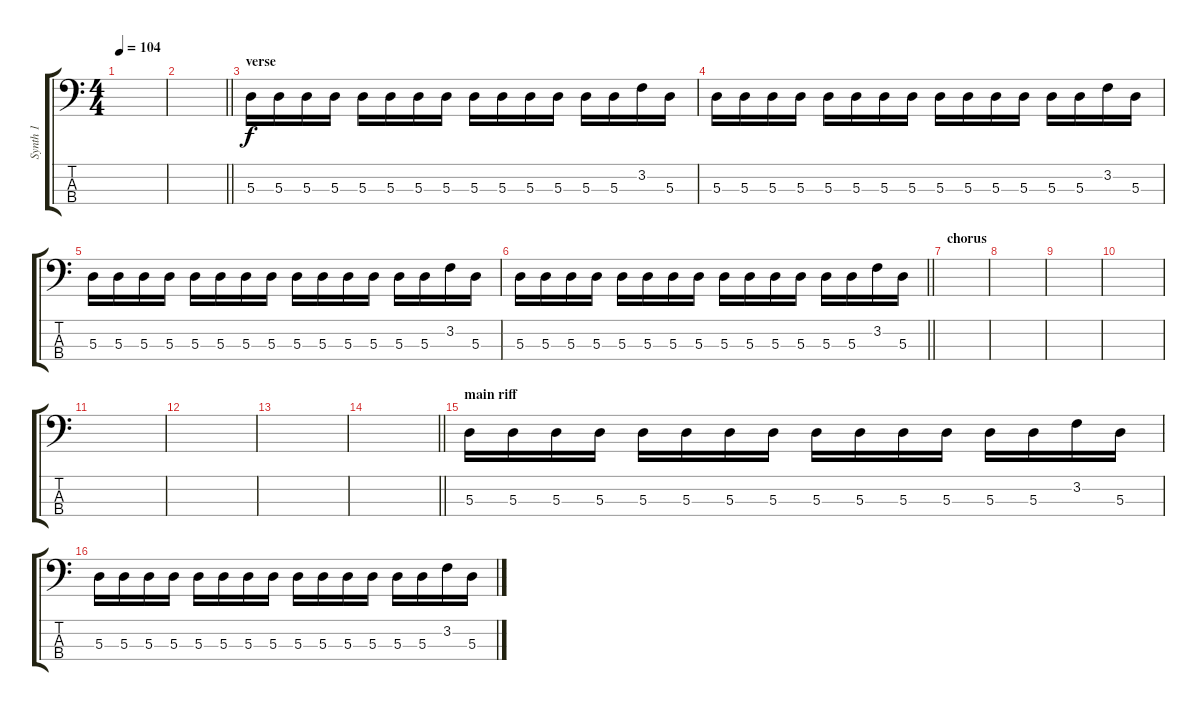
\track ("Synth 1" "Synth 1") {instrument synthbass1}
\staff {score tabs}
\tuning (G2 D2 A1 E1) {hide}
\ts (4 4)
\tempo 104
\clef f4
\ks c
|
\barLineRight lightlight
|
\section ("" "verse")
5.3.16 5.3.16 5.3.16 5.3.16 5.3.16 5.3.16 5.3.16 5.3.16 5.3.16 5.3.16 5.3.16 5.3.16 5.3.16 5.3.16 3.2.16 5.3.16 |
5.3.16 5.3.16 5.3.16 5.3.16 5.3.16 5.3.16 5.3.16 5.3.16 5.3.16 5.3.16 5.3.16 5.3.16 5.3.16 5.3.16 3.2.16 5.3.16 |
5.3.16 5.3.16 5.3.16 5.3.16 5.3.16 5.3.16 5.3.16 5.3.16 5.3.16 5.3.16 5.3.16 5.3.16 5.3.16 5.3.16 3.2.16 5.3.16 |
\barLineRight lightlight
5.3.16 5.3.16 5.3.16 5.3.16 5.3.16 5.3.16 5.3.16 5.3.16 5.3.16 5.3.16 5.3.16 5.3.16 5.3.16 5.3.16 3.2.16 5.3.16 |
\section ("" "chorus")
|
|
|
|
|
|
|
\barLineRight lightlight
|
\section ("" "main riff")
5.3.16 5.3.16 5.3.16 5.3.16 5.3.16 5.3.16 5.3.16 5.3.16 5.3.16 5.3.16 5.3.16 5.3.16 5.3.16 5.3.16 3.2.16 5.3.16 |
5.3.16 5.3.16 5.3.16 5.3.16 5.3.16 5.3.16 5.3.16 5.3.16 5.3.16 5.3.16 5.3.16 5.3.16 5.3.16 5.3.16 3.2.16 5.3.16
